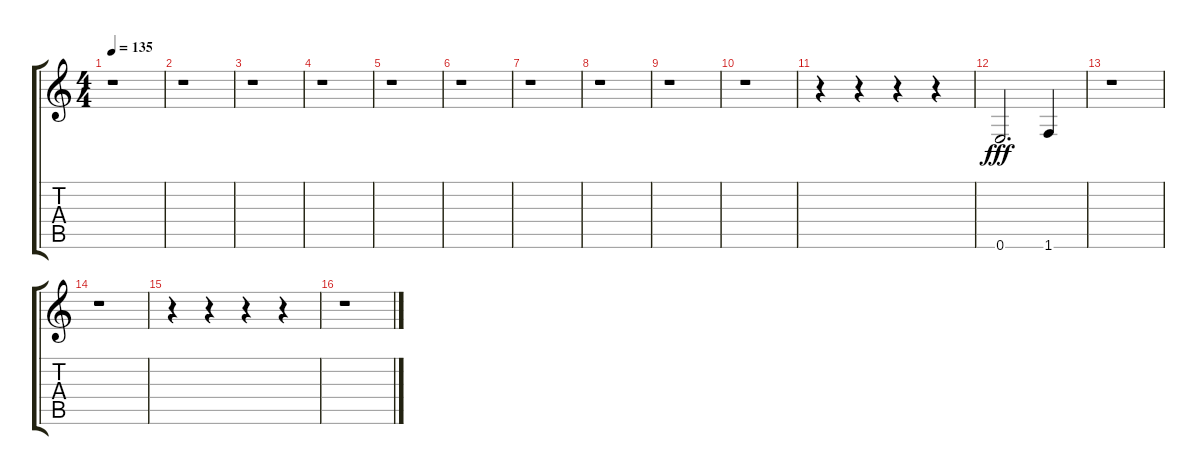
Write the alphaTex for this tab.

\track "" {instrument electricbassfinger}
\staff {score tabs}
\tuning (E4 B3 G3 D3 A2 E2) {hide}
\ts (4 4)
\tempo 135
\clef g2
\ks c
r.1{dy fff} |
r.1 |
r.1 |
r.1 |
r.1 |
r.1 |
r.1 |
r.1 |
r.1 |
r.1 |
r.4 r.4 r.4 r.4 |
0.6.2{d} 1.6.4 |
r.1 |
r.1 |
r.4 r.4 r.4 r.4 |
r.1
